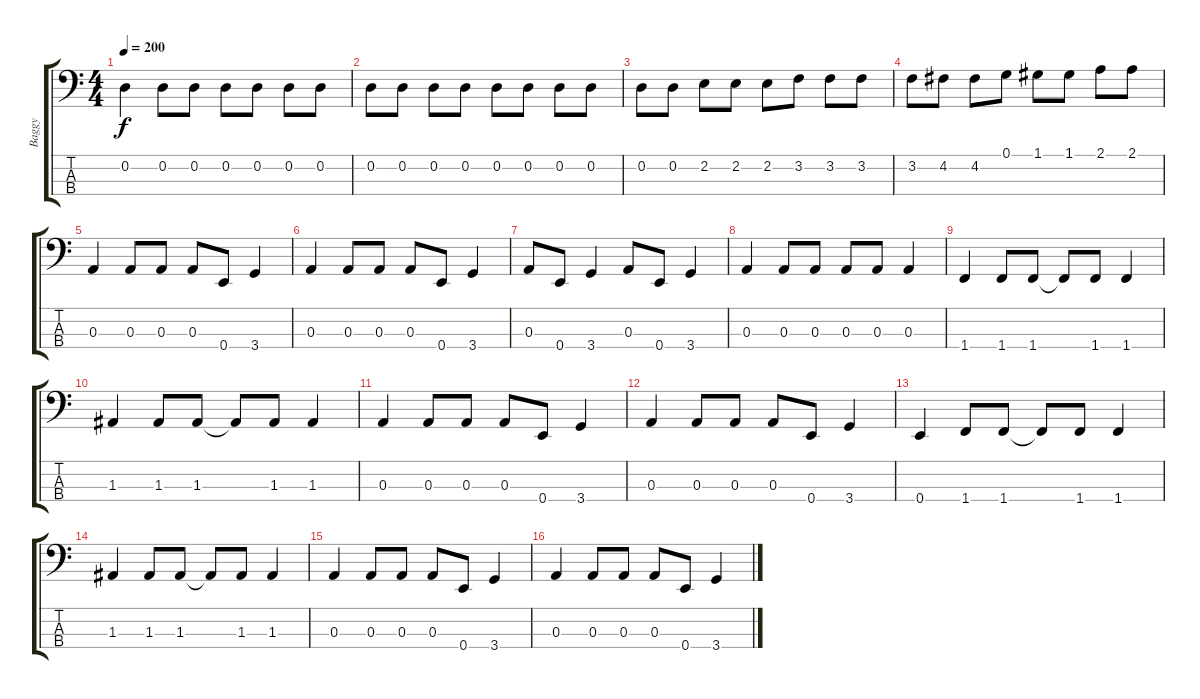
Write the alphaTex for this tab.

\track ("Baggy" "Baggy") {instrument electricbasspick}
\staff {score tabs}
\tuning (G2 D2 A1 E1) {hide}
\ts (4 4)
\tempo 200
\clef f4
\ks c
0.2.4{dy f} 0.2.8 0.2.8 0.2.8 0.2.8 0.2.8 0.2.8 |
0.2.8 0.2.8 0.2.8 0.2.8 0.2.8 0.2.8 0.2.8 0.2.8 |
0.2.8 0.2.8 2.2.8 2.2.8 2.2.8 3.2.8 3.2.8 3.2.8 |
3.2.8 4.2.8 4.2.8 0.1.8 1.1.8 1.1.8 2.1.8 2.1.8 |
0.3.4 0.3.8 0.3.8 0.3.8 0.4.8 3.4.4 |
0.3.4 0.3.8 0.3.8 0.3.8 0.4.8 3.4.4 |
0.3.8 0.4.8 3.4.4 0.3.8 0.4.8 3.4.4 |
0.3.4 0.3.8 0.3.8 0.3.8 0.3.8 0.3.4 |
1.4.4 1.4.8 1.4.8 1.4{t}.8 1.4.8 1.4.4 |
1.3.4 1.3.8 1.3.8 1.3{t}.8 1.3.8 1.3.4 |
0.3.4 0.3.8 0.3.8 0.3.8 0.4.8 3.4.4 |
0.3.4 0.3.8 0.3.8 0.3.8 0.4.8 3.4.4 |
0.4.4 1.4.8 1.4.8 1.4{t}.8 1.4.8 1.4.4 |
1.3.4 1.3.8 1.3.8 1.3{t}.8 1.3.8 1.3.4 |
0.3.4 0.3.8 0.3.8 0.3.8 0.4.8 3.4.4 |
0.3.4 0.3.8 0.3.8 0.3.8 0.4.8 3.4.4
